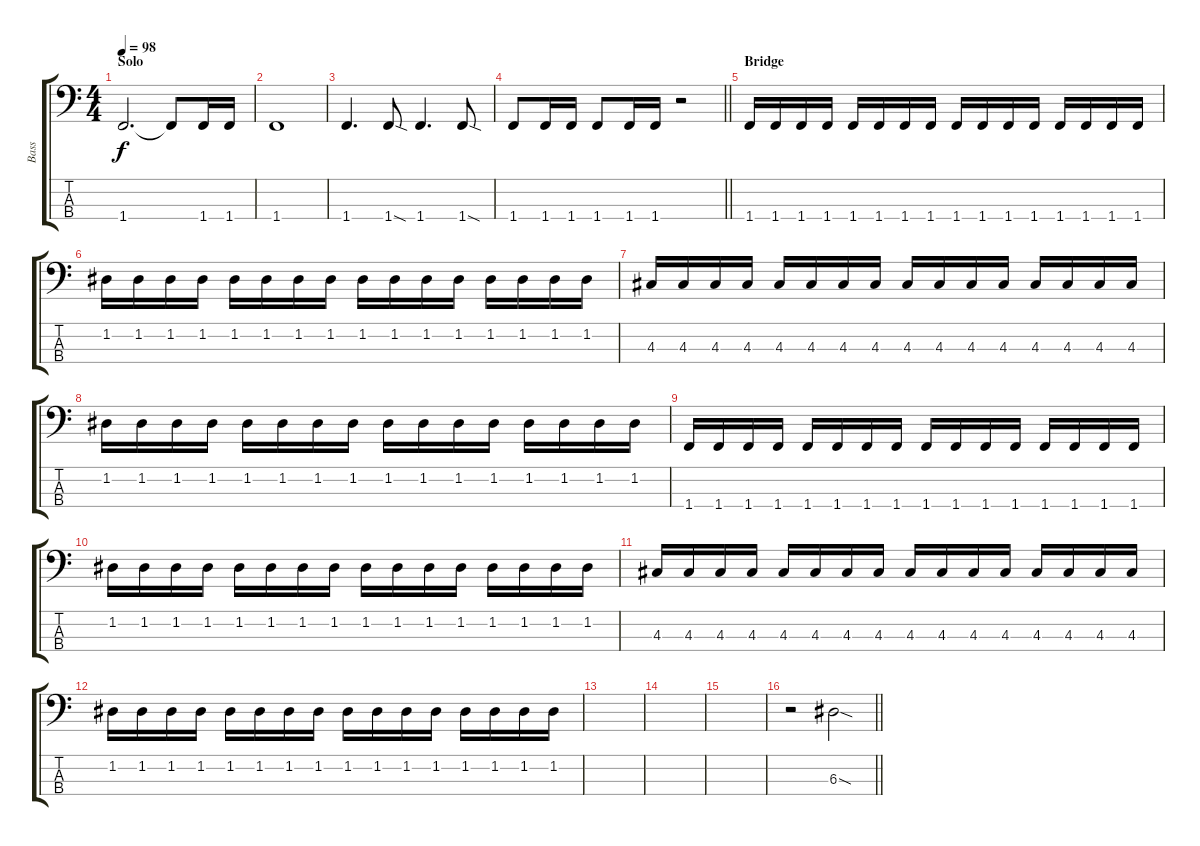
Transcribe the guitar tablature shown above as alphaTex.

\track ("Bass" "Bass") {instrument electricbassfinger}
\staff {score tabs}
\tuning (G2 D2 A1 E1) {hide}
\ts (4 4)
\section ("" "Solo")
\tempo 98
\clef f4
\ks c
1.4{t}.2{d dy f} 1.4{t}.8 1.4.16 1.4.16 |
1.4.1 |
1.4.4{d} 1.4{sod}.8 1.4.4{d} 1.4{sod}.8 |
\barLineRight lightlight
1.4.8 1.4.16 1.4.16 1.4.8 1.4.16 1.4.16 r.2 |
\section ("" "Bridge")
1.4.16 1.4.16 1.4.16 1.4.16 1.4.16 1.4.16 1.4.16 1.4.16 1.4.16 1.4.16 1.4.16 1.4.16 1.4.16 1.4.16 1.4.16 1.4.16 |
1.2.16 1.2.16 1.2.16 1.2.16 1.2.16 1.2.16 1.2.16 1.2.16 1.2.16 1.2.16 1.2.16 1.2.16 1.2.16 1.2.16 1.2.16 1.2.16 |
4.3.16 4.3.16 4.3.16 4.3.16 4.3.16 4.3.16 4.3.16 4.3.16 4.3.16 4.3.16 4.3.16 4.3.16 4.3.16 4.3.16 4.3.16 4.3.16 |
1.2.16 1.2.16 1.2.16 1.2.16 1.2.16 1.2.16 1.2.16 1.2.16 1.2.16 1.2.16 1.2.16 1.2.16 1.2.16 1.2.16 1.2.16 1.2.16 |
1.4.16 1.4.16 1.4.16 1.4.16 1.4.16 1.4.16 1.4.16 1.4.16 1.4.16 1.4.16 1.4.16 1.4.16 1.4.16 1.4.16 1.4.16 1.4.16 |
1.2.16 1.2.16 1.2.16 1.2.16 1.2.16 1.2.16 1.2.16 1.2.16 1.2.16 1.2.16 1.2.16 1.2.16 1.2.16 1.2.16 1.2.16 1.2.16 |
4.3.16 4.3.16 4.3.16 4.3.16 4.3.16 4.3.16 4.3.16 4.3.16 4.3.16 4.3.16 4.3.16 4.3.16 4.3.16 4.3.16 4.3.16 4.3.16 |
1.2.16 1.2.16 1.2.16 1.2.16 1.2.16 1.2.16 1.2.16 1.2.16 1.2.16 1.2.16 1.2.16 1.2.16 1.2.16 1.2.16 1.2.16 1.2.16 |
|
|
|
\barLineRight lightlight
r.2 6.3{sod}.2
